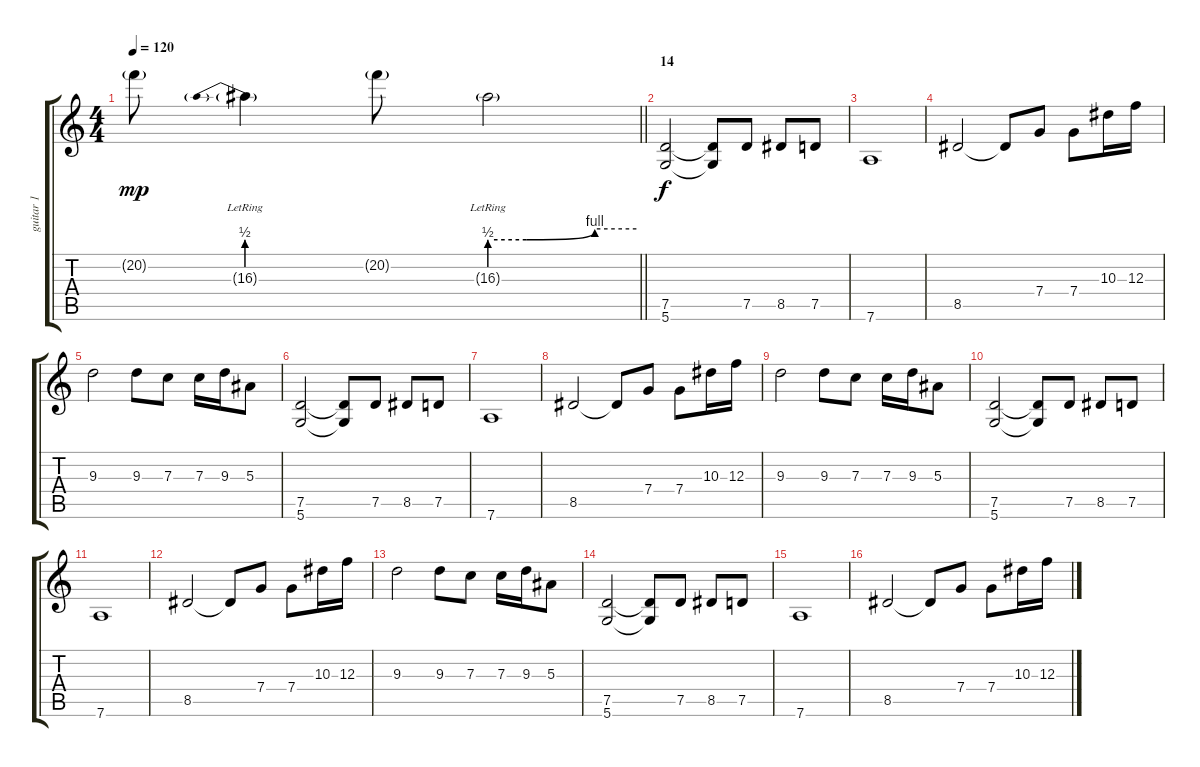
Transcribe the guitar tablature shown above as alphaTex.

\track ("guitar 1" "guitar 1") {instrument distortionguitar}
\staff {score tabs}
\tuning (D4 A3 F3 C3 G2 D2) {hide}
\ts (4 4)
\tempo 120
\clef g2
\barLineRight lightlight
\ks c
20.2{g}.8{dy mp} 16.3{be (prebend 0 2 60 2) g lr}.4 20.2{g}.8 16.3{be (custom 0 2 15 2 43 4 60 4) g lr}.2 |
\section ("" "14")
(7.5 5.6).2{dy f instrument distortionguitar} (7.5{t} 5.6{t}).8 7.5.8 8.5.8 7.5.8 |
7.6.1 |
8.5.2 8.5{t}.8 7.4.8 7.4.8 10.3.16 12.3.16 |
9.3.2 9.3.8 7.3.8 7.3.16 9.3.16 5.3.8 |
(7.5 5.6).2 (7.5{t} 5.6{t}).8 7.5.8 8.5.8 7.5.8 |
7.6.1 |
8.5.2 8.5{t}.8 7.4.8 7.4.8 10.3.16 12.3.16 |
9.3.2 9.3.8 7.3.8 7.3.16 9.3.16 5.3.8 |
(7.5 5.6).2 (7.5{t} 5.6{t}).8 7.5.8 8.5.8 7.5.8 |
7.6.1 |
8.5.2 8.5{t}.8 7.4.8 7.4.8 10.3.16 12.3.16 |
9.3.2 9.3.8 7.3.8 7.3.16 9.3.16 5.3.8 |
(7.5 5.6).2 (7.5{t} 5.6{t}).8 7.5.8 8.5.8 7.5.8 |
7.6.1 |
8.5.2 8.5{t}.8 7.4.8 7.4.8 10.3.16 12.3.16
